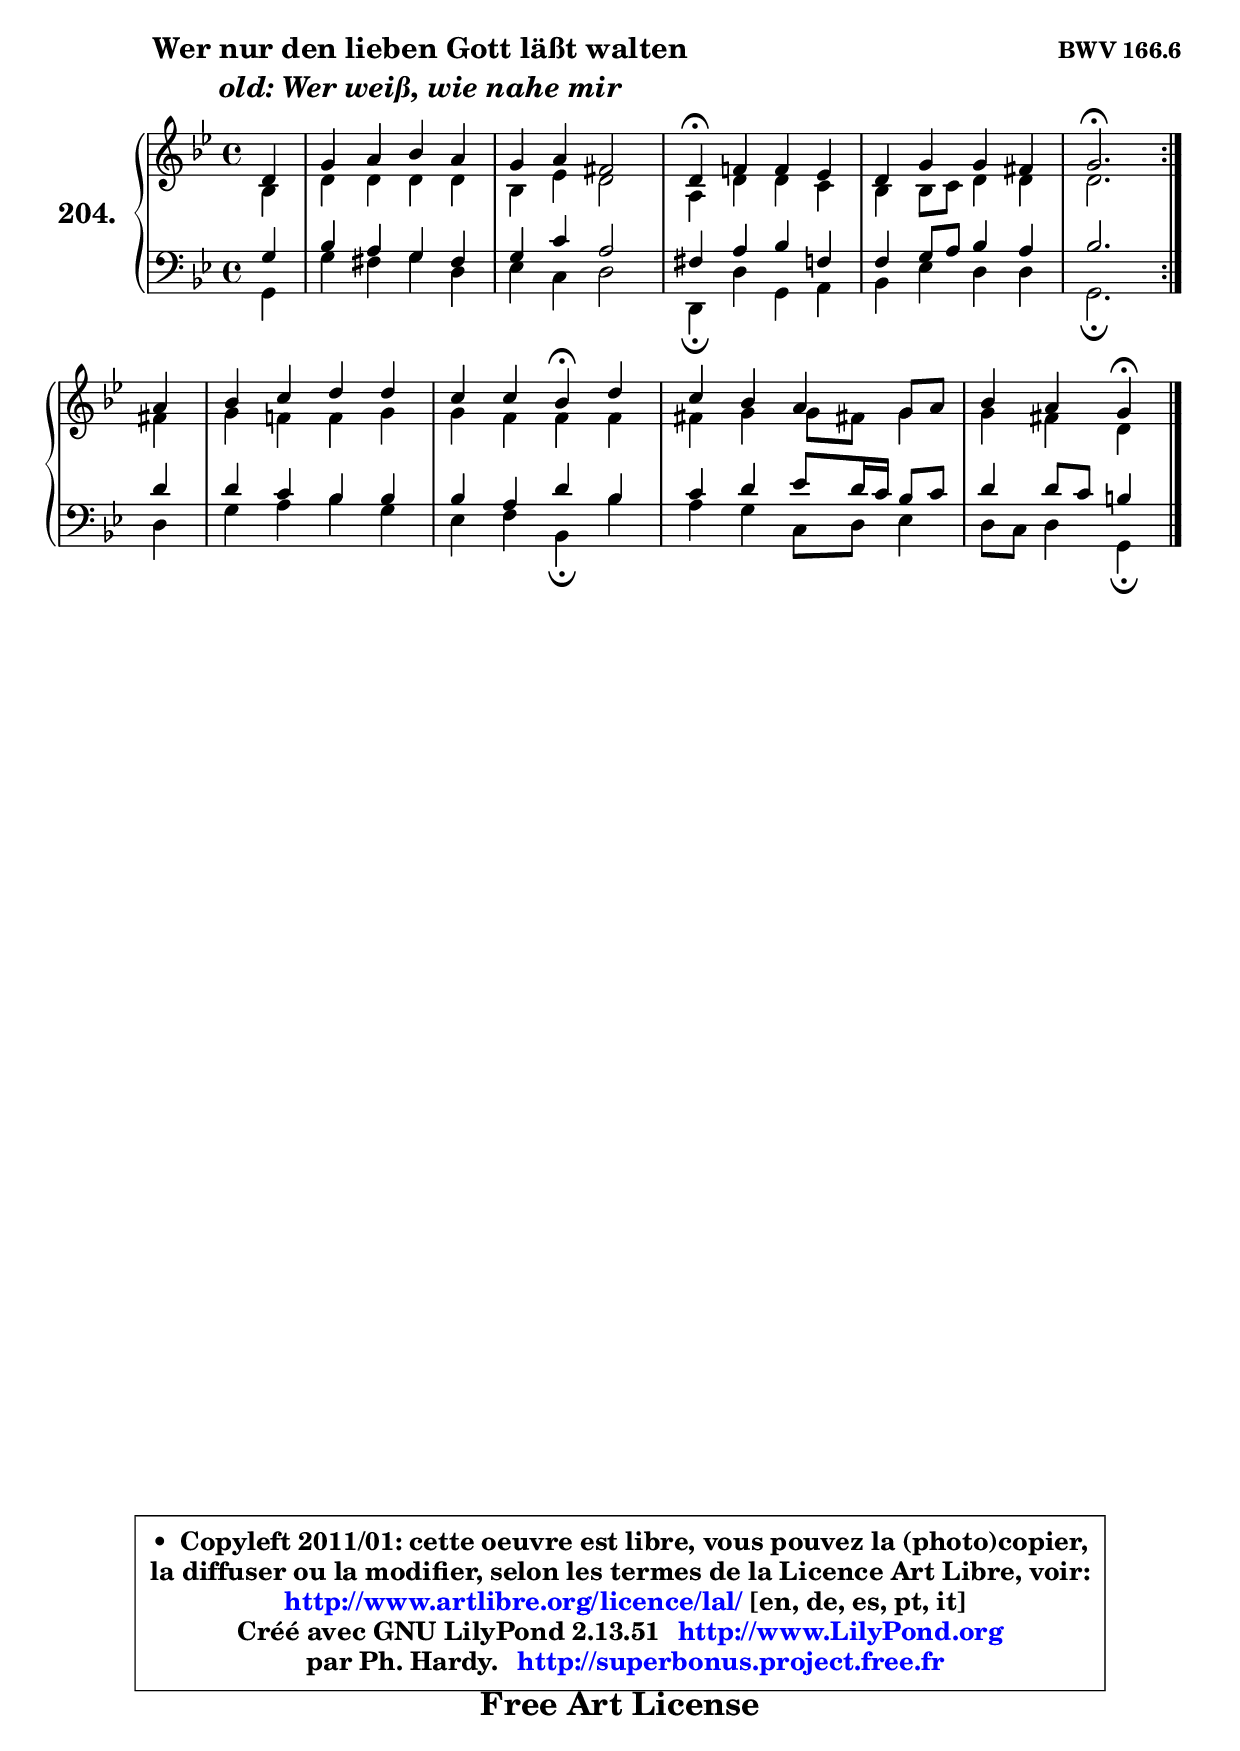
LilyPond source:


\version "2.13.51"

    \paper {
%	system-system-spacing #'padding = #0.1
%	score-system-spacing #'padding = #0.1
%	ragged-bottom = ##f
%	ragged-last-bottom = ##f
	}

    \header {
      opus = \markup { \bold "BWV 166.6" }
      piece = \markup { \hspace #9 \fontsize #2 \bold \column \center-align { \line { "Wer nur den lieben Gott läßt walten" }
                     \line { \italic "old: Wer weiß, wie nahe mir" }
                 } }
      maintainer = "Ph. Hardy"
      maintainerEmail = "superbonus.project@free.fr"
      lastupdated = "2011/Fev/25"
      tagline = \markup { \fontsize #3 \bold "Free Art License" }
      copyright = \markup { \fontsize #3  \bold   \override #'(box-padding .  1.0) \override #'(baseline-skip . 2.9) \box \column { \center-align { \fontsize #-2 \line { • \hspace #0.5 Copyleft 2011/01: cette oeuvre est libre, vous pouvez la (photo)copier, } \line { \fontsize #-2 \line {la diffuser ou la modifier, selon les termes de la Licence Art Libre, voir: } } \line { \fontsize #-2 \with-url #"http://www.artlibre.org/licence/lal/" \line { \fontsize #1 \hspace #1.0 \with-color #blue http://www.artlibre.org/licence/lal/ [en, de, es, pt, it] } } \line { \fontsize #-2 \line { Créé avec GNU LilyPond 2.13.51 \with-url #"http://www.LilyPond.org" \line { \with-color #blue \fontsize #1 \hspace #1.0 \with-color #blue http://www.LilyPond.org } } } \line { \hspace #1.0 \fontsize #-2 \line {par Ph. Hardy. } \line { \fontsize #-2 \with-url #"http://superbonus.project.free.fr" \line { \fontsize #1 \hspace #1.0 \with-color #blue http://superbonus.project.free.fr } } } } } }

	  }

  guidemidi = {
	\repeat volta 2 {
        r4 |
        R1 |
        R1 |
        \tempo 4 = 30 r4 \tempo 4 = 78 r2. |
        R1 |
        \tempo 4 = 40 r2. \tempo 4 = 78 } %fin du repeat
        r4 |
        R1 |
        r2 \tempo 4 = 30 r4 \tempo 4 = 78 r4 |
        R1 |
        r2 \tempo 4 = 30 r4 
	}

  upper = {
	\time 4/4
	\key g \minor
	\clef treble
	\partial 4
	\voiceOne
	<< { 
	% SOPRANO
	\set Voice.midiInstrument = "acoustic grand"
	\relative c' {
	\repeat volta 2 {
        d4 |
        g4 a bes a |
        g4 a fis2 |
        d4\fermata f! f es |
        d4 g g fis |
        g2.\fermata } %fin du repeat
        a4 |
        bes4 c d d |
        c4 c bes\fermata d |
        c4 bes a g8 a |
        bes4 a g\fermata
        \bar "|."
	} % fin de relative
	}

	\context Voice="1" { \voiceTwo 
	% ALTO
	\set Voice.midiInstrument = "acoustic grand"
	\relative c' {
	\repeat volta 2 {
        bes4 |
        d4 d d d |
        bes4 es d2 |
        a4 d d c |
        bes4 bes8 c d4 d |
        d2. } %fin du repeat
        fis4 |
        g4 f! f g |
        g4 f f f |
        fis4 g g8 fis! g4 |
        g4 fis d
        \bar "|."
	} % fin de relative
	\oneVoice
	} >>
	}

    lower = {
	\time 4/4
	\key g \minor
	\clef bass
	\partial 4
	\voiceOne
	<< { 
	% TENOR
	\set Voice.midiInstrument = "acoustic grand"
	\relative c' {
	\repeat volta 2 {
        g4 |
        bes4 a g fis |
        g4 c a2 |
        fis4 a bes f |
        f4 g8 a bes4 a |
        bes2. } %fin du repeat
        d4 |
        d4 c bes bes |
        bes4 a d bes |
        c4 d es8 d16 c bes8 c |
        d4 d8 c b4
        \bar "|."
	} % fin de relative
	}
	\context Voice="1" { \voiceTwo 
	% BASS
	\set Voice.midiInstrument = "acoustic grand"
	\relative c {
	\repeat volta 2 {
        g4 |
        g'4 fis g d |
        es4 c d2 |
        d,4\fermata d' g, a |
        bes4 es d d |
        g,2.\fermata } %fin du repeat
        d'4 |
        g4 a bes g |
        es4 f bes,\fermata bes' |
        a4 g c,8 d es4 |
        d8 c d4 g,\fermata
        \bar "|."
	} % fin de relative
	\oneVoice
	} >>
	}


    \score { 

	\new PianoStaff <<
	\set PianoStaff.instrumentName = \markup { \bold \huge "204." }
	\new Staff = "upper" \upper
	\new Staff = "lower" \lower
	>>

    \layout {
%	ragged-last = ##f
	   }

         } % fin de score

  \score {
    \unfoldRepeats { << \guidemidi \upper \lower >> }
    \midi {
    \context {
     \Staff
      \remove "Staff_performer"
               }

     \context {
      \Voice
       \consists "Staff_performer"
                }

     \context { 
      \Score
      tempoWholesPerMinute = #(ly:make-moment 78 4)
		}
	    }
	}

